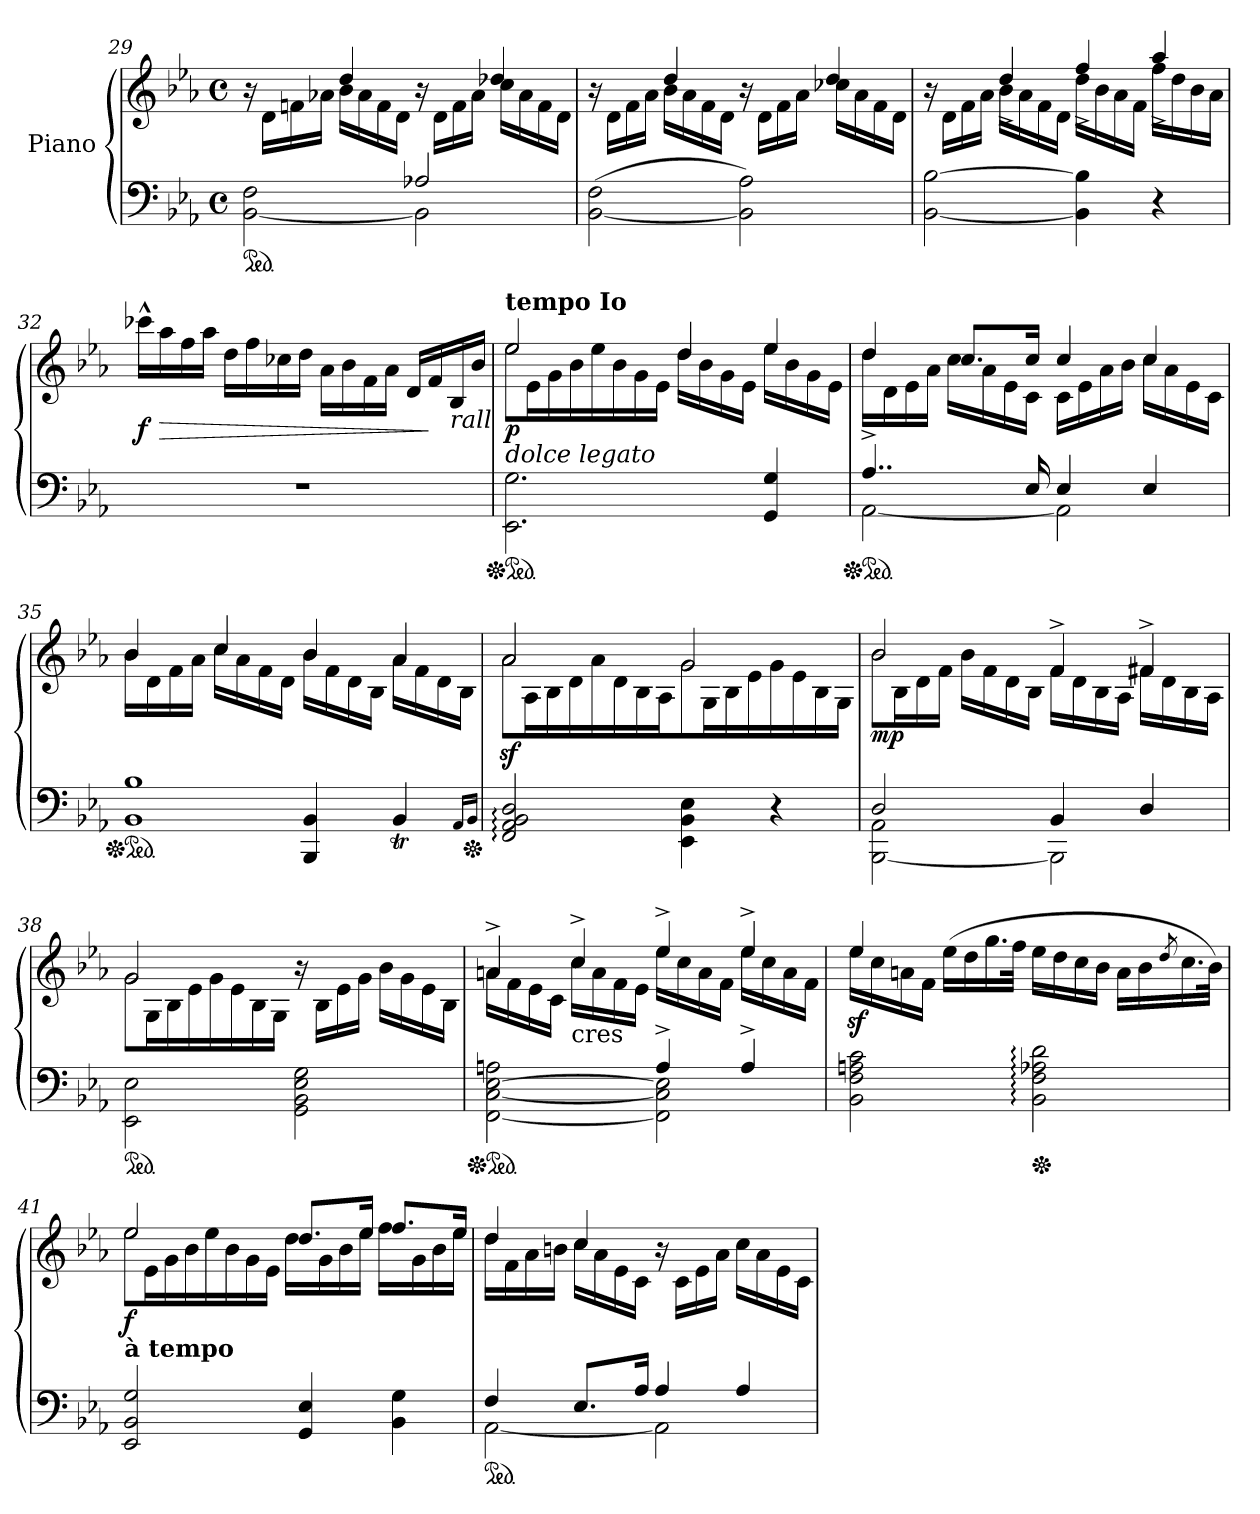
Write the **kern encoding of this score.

**kern	**kern	**dynam
*part2	*part1	*part1
*staff2	*staff1	*staff1
*I"Piano	*I"Piano	*
*clefF4	*clefG2	*
*k[b-e-a-]	*k[b-e-a-]	*
*E-:	*E-:	*
*M4/4	*M4/4	*
*met(c)	*met(c)	*
=29	=29	=29
*^	*^	*
!LO:TX:b:i:t=sotto voce	!	!	!	!
*ped	*	*	*	*
[2BB-\ 2F\	2ryy	16r	4ryy	.
.	.	16d\LL	.	.
.	.	16fn\	.	.
.	.	16a-X\JJ	.	.
.	.	16b-\LL	4dd/	.
.	.	16a-\	.	.
.	.	16f\	.	.
.	.	16d\JJ	.	.
2A-X/	2BB-\]	16r	4ryy	.
.	.	16d\LL	.	.
.	.	16f\	.	.
.	.	16a-\JJ	.	.
.	.	16cc\LL	4dd-X/	.
.	.	16a-\	.	.
.	.	16f\	.	.
.	.	16d\JJ	.	.
*v	*v	*	*	*
=30	=30	=30	=30
([2BB-\ 2F\	16r	4ryy	.
.	16d\LL	.	.
.	16f\	.	.
.	16a-\JJ	.	.
.	16b-\LL	4dd/	.
.	16a-\	.	.
.	16f\	.	.
.	16d\JJ	.	.
2BB-]\ 2A-\)	16r	4ryy	.
.	16d\LL	.	.
.	16f\	.	.
.	16a-\JJ	.	.
.	16cc-X\LL	4dd/	.
.	16a-\	.	.
.	16f\	.	.
.	16d\JJ	.	.
=31	=31	=31	=31
[2BB-\ [2B-\	16r	4ryy	.
.	16d\LL	.	.
.	16f\	.	.
.	16a-\JJ	.	.
.	16b-\LL	4dd^>/	.
.	16a-\	.	.
.	16f\	.	.
.	16d\JJ	.	.
4BB-]\ 4B-]\	16dd\LL	4ff^>/	.
.	16b-\	.	.
.	16a-\	.	.
.	16f\JJ	.	.
4r	16ff\LL	4aa-^>/	.
.	16dd\	.	.
.	16b-\	.	.
.	16a-\JJ	.	.
*	*v	*v	*
=32	=32	=32
1r	16ccc-X^^\LL	f
!	!	!LO:HP:b
.	16aa-\	>
.	16ff\	.
.	16aa-\JJ	.
.	16dd\LL	.
.	16ff\	.
.	16cc-X\	.
.	16dd\JJ	.
.	16a-\LL	.
.	16b-\	.
.	16f\	.
.	16a-\JJ	.
.	16d/LL	.
.	16f/	]
!	!LO:TX:b:i:t=rall	!
.	16B-/	.
.	16b-/JJ	.
=33	=33	=33
*	*^	*
!	!LO:TX:b:i:t=dolce legato	!	!
!	!LO:TX:a:B:t=tempo Io	!	!
!	!	!LO:N:vis=2	!
*Xped	*	*	*
*ped	*	*	*
2.EE-\ 2.G\	2ee-/	16ee-\	p
.	.	16e-\	.
.	.	16g\	.
.	.	16b-\	.
.	.	16ee-\	.
.	.	16b-\	.
.	.	16g\	.
.	.	16e-\JJ	.
.	4dd/	16dd\LL	.
.	.	16b-\	.
.	.	16g\	.
.	.	16e-\JJ	.
4GG/ 4G/	4ee-/	16ee-\LL	.
.	.	16b-\	.
.	.	16g\	.
.	.	16e-\JJ	.
=34	=34	=34	=34
*^	*	*	*
*Xped	*	*	*	*
*ped	*	*	*	*
4..A-^/	[2AA-\	4dd/	16dd\LL	.
.	.	.	16d\	.
.	.	.	16e-\	.
.	.	.	16a-\JJ	.
.	.	8.cc/L	16cc\LL	.
.	.	.	16a-\	.
.	.	.	16e-\	.
16E-/	.	16cc/Jk	16c\JJ	.
4E-/	2AA-\]	4cc/	16c\LL	.
.	.	.	16e-\	.
.	.	.	16a-\	.
.	.	.	16b-\JJ	.
4E-/	.	4cc/	16cc\LL	.
.	.	.	16a-\	.
.	.	.	16e-\	.
.	.	.	16c\JJ	.
=35	=35	=35	=35	=35
*Xped	*	*	*	*
*ped	*	*	*	*
1BB- 1B-	2ryy	4b-/	16b-\LL	.
.	.	.	16d\	.
.	.	.	16f\	.
.	.	.	16a-\JJ	.
.	.	4cc/	16cc\LL	.
.	.	.	16a-\	.
.	.	.	16f\	.
.	.	.	16d\JJ	.
.	4BBB-/ 4BB-/	4b-/	16b-\LL	.
.	.	.	16f\	.
.	.	.	16d\	.
.	.	.	16B-\JJ	.
.	4BB-T/	4a-/	16a-\LL	.
.	.	.	16f\	.
.	.	.	16d\	.
.	.	.	16B-\JJ	.
.	16qqAA-/LL	.	.	.
.	16qqBB-/JJ	.	.	.
*Xped	*	*	*	*
=36	=36	=36	=36	=36
!	!	!	!LO:N:vis=2	!
*v	*v	*	*	*
2FF:/ 2AA-:/ 2BB-:/ 2D:/	2a-/	16a-z\	.
.	.	16A-\	.
.	.	16B-\	.
.	.	16d\	.
.	.	16a-\	.
.	.	16d\	.
.	.	16B-\	.
.	.	16A-\JJ	.
!	!	!LO:N:vis=2	!
4EE-\ 4BB-\ 4E-\	2g/	16g\	.
.	.	16G/	.
.	.	16B-/	.
.	.	16e-\	.
4r	.	16g\	.
.	.	16e-\	.
.	.	16B-/	.
.	.	16G/JJ	.
=37	=37	=37	=37
*^	*	*	*
!	!	!	!LO:N:vis=2	!
2D/	[2BBB-\ 2AA-\	2b-/	16b-\	mp
.	.	.	16B-\	.
.	.	.	16d\	.
.	.	.	16f\JJ	.
.	.	.	16b-\LL	.
.	.	.	16f\	.
.	.	.	16d\	.
.	.	.	16B-\JJ	.
4BB-/	2BBB-\]	4f^/	16f\LL	.
.	.	.	16d\	.
.	.	.	16B-\	.
.	.	.	16A-\JJ	.
4D/	.	4f#X^/	16f#X\LL	.
.	.	.	16d\	.
.	.	.	16B-\	.
.	.	.	16A-\JJ	.
*v	*v	*	*	*
=38	=38	=38	=38
!	!	!LO:N:vis=2	!
*ped	*	*	*
2EE-\ 2E-\	2g/	16g\	.
.	.	16G/	.
.	.	16B-/	.
.	.	16e-\	.
.	.	16g\	.
.	.	16e-\	.
.	.	16B-\	.
.	.	16G\JJ	.
2GG\ 2BB-\ 2E-\ 2G\	16r	2ryy	.
.	16B-\LL	.	.
.	16e-\	.	.
.	16g\JJ	.	.
.	16b-\LL	.	.
.	16g\	.	.
.	16e-\	.	.
.	16B-\JJ	.	.
=39	=39	=39	=39
*^	*	*	*
*Xped	*	*	*	*
*ped	*	*	*	*
[2FF\ [2C\ [2E-\ 2An\	2ryy	4an^/	16a\LL	.
.	.	.	16f\	.
.	.	.	16e-\	.
.	.	.	16c\JJ	.
!	!	!LO:TX:b:t=cres	!	!
.	.	4cc^/	16cc\LL	.
.	.	.	16a\	.
.	.	.	16f\	.
.	.	.	16e-\JJ	.
4A^/	2FF]\ 2C]\ 2E-]\	4ee-^/	16ee-\LL	.
.	.	.	16cc\	.
.	.	.	16a\	.
.	.	.	16f\JJ	.
4A^/	.	4ee-^/	16ee-\LL	.
.	.	.	16cc\	.
.	.	.	16a\	.
.	.	.	16f\JJ	.
*v	*v	*	*	*
=40	=40	=40	=40
2BB-\ 2F\ 2An\ 2c\	4ee-/	16ee-z\LL	.
.	.	16cc\	.
.	.	16an\	.
.	.	16f\JJ	.
.	(16ee-\LL	4ryy	.
.	16dd\	.	.
.	16.gg\	.	.
.	32ff\JJk	.	.
*Xped	*	*	*
2BB-:\ 2F:\ 2A-X:\ 2d:\	16ee-\LL	2ryy	.
.	16dd\	.	.
.	16cc\	.	.
.	16b-\JJ	.	.
.	16a\LL	.	.
.	16b-\	.	.
.	8qdd/	.	.
.	16.cc\	.	.
.	32b-\JJk)	.	.
=41	=41	=41	=41
!LO:TX:a:B:t=à tempo	!	!	!
!	!	!LO:N:vis=2	!
2EE-/ 2BB-/ 2G/	2ee-/	16ee-\	f
.	.	16e-\	.
.	.	16g\	.
.	.	16b-\	.
.	.	16ee-\	.
.	.	16b-\	.
.	.	16g\	.
.	.	16e-\JJ	.
4GG/ 4E-/	8.dd/L	16dd\LL	.
.	.	16g\	.
.	.	16b-\	.
.	16ee-/Jk	16ee-\JJ	.
4BB-\ 4G\	8.ff/L	16ff\LL	.
.	.	16g\	.
.	.	16b-\	.
.	16ee-/Jk	16ee-\JJ	.
=42	=42	=42	=42
*^	*	*	*
*ped	*	*	*	*
4F/	[2AA-\	4dd/	16dd\LL	.
.	.	.	16f\	.
.	.	.	16a-\	.
.	.	.	16bn\JJ	.
8.E-/L	.	4cc/	16cc\LL	.
.	.	.	16a-\	.
.	.	.	16e-\	.
16A-/Jk	.	.	16c\JJ	.
4A-/	2AA-\]	16r	2ryy	.
.	.	16c\LL	.	.
.	.	16e-\	.	.
.	.	16a-\JJ	.	.
4A-/	.	16cc\LL	.	.
.	.	16a-\	.	.
.	.	16e-\	.	.
.	.	16c\JJ	.	.
*v	*v	*	*	*
*	*v	*v	*
=	=	=
*-	*-	*-
